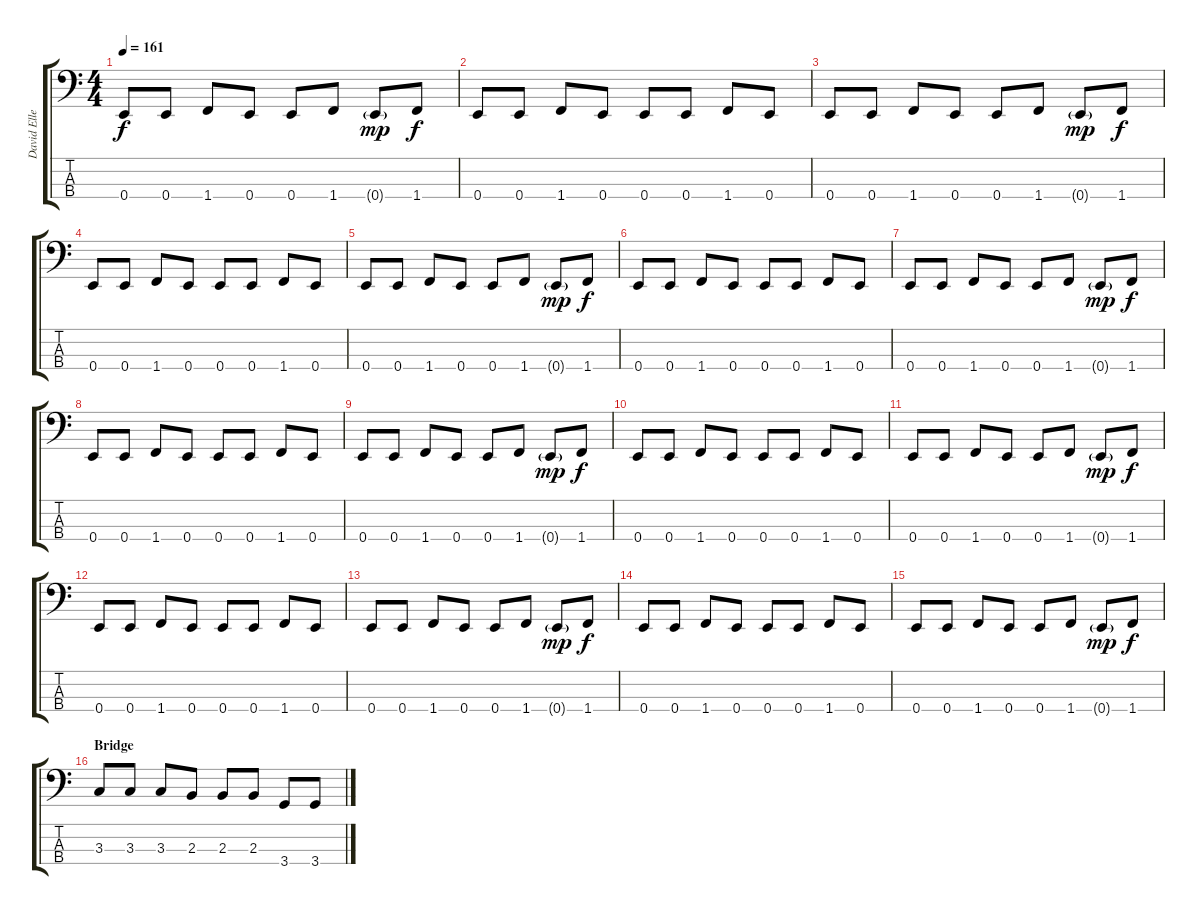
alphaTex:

\track ("David Ellefson" "David Elle") {instrument electricbasspick}
\staff {score tabs}
\tuning (G2 D2 A1 E1) {hide}
\ts (4 4)
\tempo 161
\clef f4
\ks c
0.4.8{dy f} 0.4.8 1.4.8 0.4.8 0.4.8 1.4.8 0.4{g}.8{dy mp} 1.4.8{dy f} |
0.4.8 0.4.8 1.4.8 0.4.8 0.4.8 0.4.8 1.4.8 0.4.8 |
0.4.8 0.4.8 1.4.8 0.4.8 0.4.8 1.4.8 0.4{g}.8{dy mp} 1.4.8{dy f} |
0.4.8 0.4.8 1.4.8 0.4.8 0.4.8 0.4.8 1.4.8 0.4.8 |
0.4.8 0.4.8 1.4.8 0.4.8 0.4.8 1.4.8 0.4{g}.8{dy mp} 1.4.8{dy f} |
0.4.8 0.4.8 1.4.8 0.4.8 0.4.8 0.4.8 1.4.8 0.4.8 |
0.4.8 0.4.8 1.4.8 0.4.8 0.4.8 1.4.8 0.4{g}.8{dy mp} 1.4.8{dy f} |
0.4.8 0.4.8 1.4.8 0.4.8 0.4.8 0.4.8 1.4.8 0.4.8 |
0.4.8 0.4.8 1.4.8 0.4.8 0.4.8 1.4.8 0.4{g}.8{dy mp} 1.4.8{dy f} |
0.4.8 0.4.8 1.4.8 0.4.8 0.4.8 0.4.8 1.4.8 0.4.8 |
0.4.8 0.4.8 1.4.8 0.4.8 0.4.8 1.4.8 0.4{g}.8{dy mp} 1.4.8{dy f} |
0.4.8 0.4.8 1.4.8 0.4.8 0.4.8 0.4.8 1.4.8 0.4.8 |
0.4.8 0.4.8 1.4.8 0.4.8 0.4.8 1.4.8 0.4{g}.8{dy mp} 1.4.8{dy f} |
0.4.8 0.4.8 1.4.8 0.4.8 0.4.8 0.4.8 1.4.8 0.4.8 |
0.4.8 0.4.8 1.4.8 0.4.8 0.4.8 1.4.8 0.4{g}.8{dy mp} 1.4.8{dy f} |
\section ("" "Bridge")
3.3.8 3.3.8 3.3.8 2.3.8 2.3.8 2.3.8 3.4.8 3.4.8
